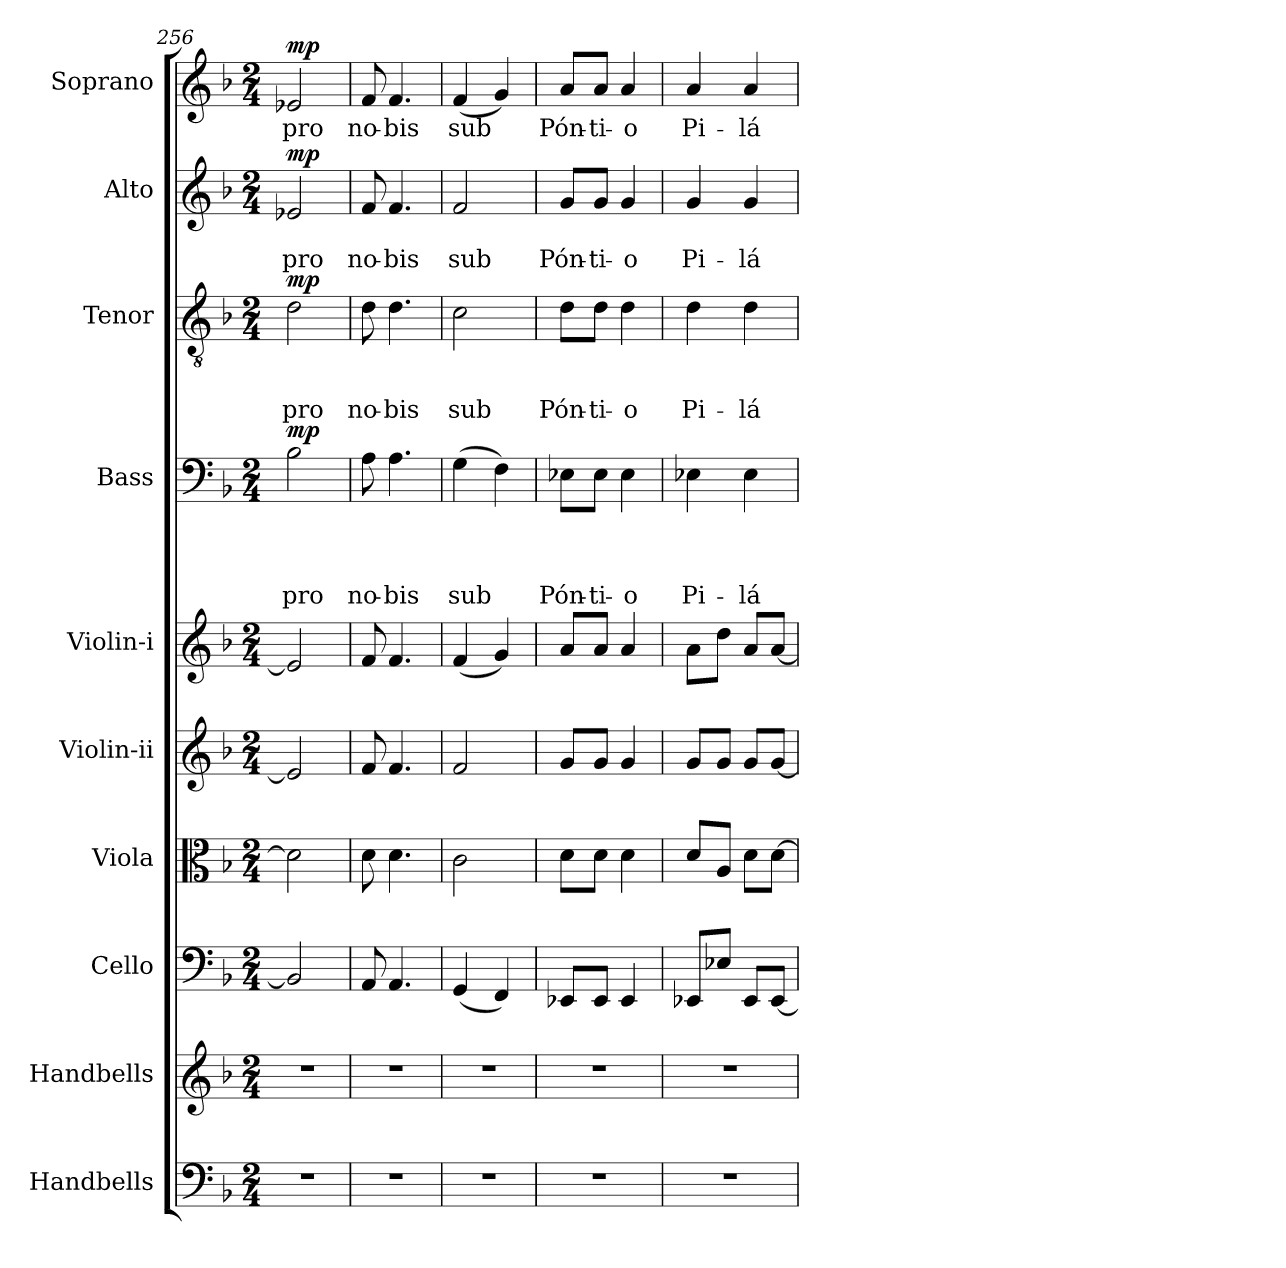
**kern	**kern	**kern	**kern	**kern	**kern	**kern	**text	**text	**text	**text	**dynam	**kern	**text	**text	**text	**dynam	**kern	**text	**text	**dynam	**kern	**text	**dynam
*part10	*part9	*part8	*part7	*part6	*part5	*part4	*part4	*part4	*part4	*part4	*part4	*part3	*part3	*part3	*part3	*part3	*part2	*part2	*part2	*part2	*part1	*part1	*part1
*staff10	*staff9	*staff8	*staff7	*staff6	*staff5	*staff4	*staff4	*staff4	*staff4	*staff4	*staff4	*staff3	*staff3	*staff3	*staff3	*staff3	*staff2	*staff2	*staff2	*staff2	*staff1	*staff1	*staff1
*I"Handbells	*I"Handbells	*I"Cello	*I"Viola	*I"Violin-ii	*I"Violin-i	*I"Bass	*	*	*	*	*	*I"Tenor	*	*	*	*	*I"Alto	*	*	*	*I"Soprano	*	*
*	*	*	*I'Vla.	*I'Vln.-ii	*I'Vln.-i	*I'B	*	*	*	*	*	*I'T	*	*	*	*	*I'A	*	*	*	*I'S	*	*
*clefF4	*clefG2	*clefF4	*clefC3	*clefG2	*clefG2	*clefF4	*	*	*	*	*	*clefGv2	*	*	*	*	*clefG2	*	*	*	*clefG2	*	*
*k[b-]	*k[b-]	*k[b-]	*k[b-]	*k[b-]	*k[b-]	*k[b-]	*	*	*	*	*	*k[b-]	*	*	*	*	*k[b-]	*	*	*	*k[b-]	*	*
*F:	*F:	*F:	*F:	*F:	*F:	*F:	*	*	*	*	*	*F:	*	*	*	*	*F:	*	*	*	*F:	*	*
*M2/4	*M2/4	*M2/4	*M2/4	*M2/4	*M2/4	*M2/4	*	*	*	*	*	*M2/4	*	*	*	*	*M2/4	*	*	*	*M2/4	*	*
=256	=256	=256	=256	=256	=256	=256	=256	=256	=256	=256	=256	=256	=256	=256	=256	=256	=256	=256	=256	=256	=256	=256	=256
!LO:N:vis=1	!LO:N:vis=1	!	!	!	!	!	!	!	!	!LO:LY:b	!LO:DY:a	!	!	!	!LO:LY:b	!LO:DY:a	!	!	!LO:LY:b	!LO:DY:a	!	!LO:LY:b	!LO:DY:a
2r	2r	2BB-/]	2d\]	2e-/]	2e-/]	2B-\	.	.	.	pro	mp	2d\	.	.	pro	mp	2e-X/	.	pro	mp	2e-X/	pro	mp
=257	=257	=257	=257	=257	=257	=257	=257	=257	=257	=257	=257	=257	=257	=257	=257	=257	=257	=257	=257	=257	=257	=257	=257
!LO:N:vis=1	!LO:N:vis=1	!	!	!	!	!	!	!	!	!LO:LY:b	!	!	!	!	!LO:LY:b	!	!	!	!LO:LY:b	!	!	!LO:LY:b	!
2r	2r	8AA/	8d\	8f/	8f/	8A\	.	.	.	no-	.	8d\	.	.	no-	.	8f/	.	no-	.	8f/	no-	.
!	!	!	!	!	!	!	!	!	!	!LO:LY:b:rj	!	!	!	!	!LO:LY:b:rj	!	!	!	!LO:LY:b:rj	!	!	!LO:LY:b:rj	!
.	.	4.AA/	4.d\	4.f/	4.f/	4.A\	.	.	.	-bis	.	4.d\	.	.	-bis	.	4.f/	.	-bis	.	4.f/	-bis	.
=258	=258	=258	=258	=258	=258	=258	=258	=258	=258	=258	=258	=258	=258	=258	=258	=258	=258	=258	=258	=258	=258	=258	=258
!LO:N:vis=1	!LO:N:vis=1	!	!	!	!	!	!	!	!	!LO:LY:b	!	!	!	!	!LO:LY:b	!	!	!	!LO:LY:b	!	!	!LO:LY:b	!
2r	2r	(<4GG/	2c\	2f/	(<4f/	(>4G\	.	.	.	sub	.	2c\	.	.	sub	.	2f/	.	sub	.	(<4f/	sub	.
.	.	4FF/)	.	.	4g/)	4F\)	.	.	.	.	.	.	.	.	.	.	.	.	.	.	4g/)	.	.
=259	=259	=259	=259	=259	=259	=259	=259	=259	=259	=259	=259	=259	=259	=259	=259	=259	=259	=259	=259	=259	=259	=259	=259
!LO:N:vis=1	!LO:N:vis=1	!	!	!	!	!	!	!	!	!LO:LY:b	!	!	!	!	!LO:LY:b	!	!	!	!LO:LY:b	!	!	!LO:LY:b	!
2r	2r	8EE-X/L	8d\L	8g/L	8a/L	8E-X\L	.	.	.	Pón-	.	8d\L	.	.	Pón-	.	8g/L	.	Pón-	.	8a/L	Pón-	.
!	!	!	!	!	!	!	!	!	!	!LO:LY:b	!	!	!	!	!LO:LY:b	!	!	!	!LO:LY:b	!	!	!LO:LY:b	!
.	.	8EE-/J	8d\J	8g/J	8a/J	8E-\J	.	.	.	-ti-	.	8d\J	.	.	-ti-	.	8g/J	.	-ti-	.	8a/J	-ti-	.
!	!	!	!	!	!	!	!	!	!	!LO:LY:b:rj	!	!	!	!	!LO:LY:b:rj	!	!	!	!LO:LY:b:rj	!	!	!LO:LY:b:rj	!
.	.	4EE-/	4d\	4g/	4a/	4E-\	.	.	.	-o	.	4d\	.	.	-o	.	4g/	.	-o	.	4a/	-o	.
=260	=260	=260	=260	=260	=260	=260	=260	=260	=260	=260	=260	=260	=260	=260	=260	=260	=260	=260	=260	=260	=260	=260	=260
!LO:N:vis=1	!LO:N:vis=1	!	!	!	!	!	!	!	!	!LO:LY:b	!	!	!	!	!LO:LY:b	!	!	!	!LO:LY:b	!	!	!LO:LY:b	!
2r	2r	8EE-X/L	8d/L	8g/L	8a\L	4E-X\	.	.	.	Pi-	.	4d\	.	.	Pi-	.	4g/	.	Pi-	.	4a/	Pi-	.
.	.	8E-X/J	8A/J	8g/J	8dd\J	.	.	.	.	.	.	.	.	.	.	.	.	.	.	.	.	.	.
!	!	!	!	!	!	!	!	!	!	!LO:LY:b	!	!	!	!	!LO:LY:b	!	!	!	!LO:LY:b	!	!	!LO:LY:b	!
.	.	8EE-/L	8d\L	8g/L	8a/L	4E-\	.	.	.	-lá-	.	4d\	.	.	-lá-	.	4g/	.	-lá-	.	4a/	-lá-	.
.	.	[<8EE-/J	[>8d\J	[<8g/J	[<8a/J	.	.	.	.	.	.	.	.	.	.	.	.	.	.	.	.	.	.
=	=	=	=	=	=	=	=	=	=	=	=	=	=	=	=	=	=	=	=	=	=	=	=
*-	*-	*-	*-	*-	*-	*-	*-	*-	*-	*-	*-	*-	*-	*-	*-	*-	*-	*-	*-	*-	*-	*-	*-
